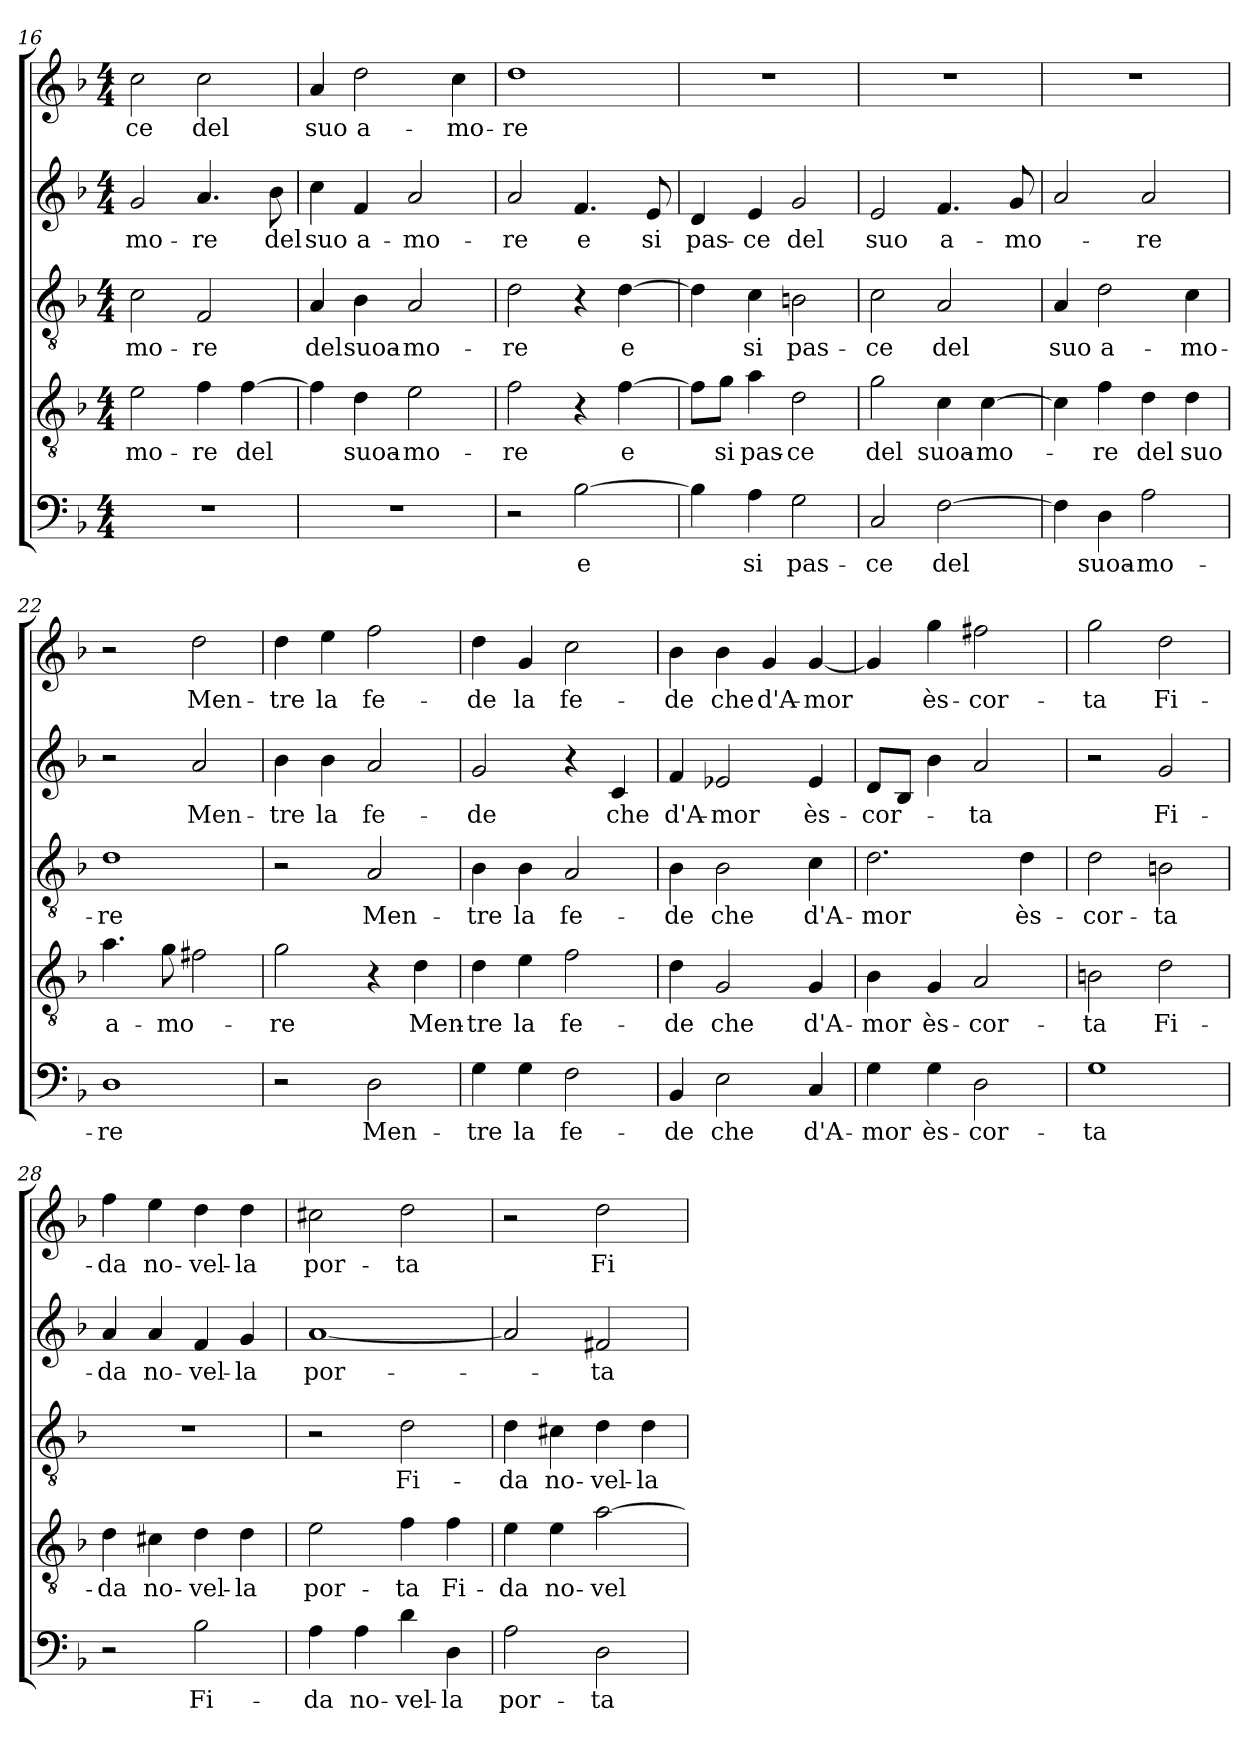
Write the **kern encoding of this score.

**kern	**text	**kern	**text	**kern	**text	**kern	**text	**kern	**text
*part5	*part5	*part4	*part4	*part3	*part3	*part2	*part2	*part1	*part1
*staff5	*staff5	*staff4	*staff4	*staff3	*staff3	*staff2	*staff2	*staff1	*staff1
*clefF4	*	*clefGv2	*	*clefGv2	*	*clefG2	*	*clefG2	*
*k[b-]	*	*k[b-]	*	*k[b-]	*	*k[b-]	*	*k[b-]	*
*M4/4	*	*M4/4	*	*M4/4	*	*M4/4	*	*M4/4	*
=16	=16	=16	=16	=16	=16	=16	=16	=16	=16
1r	.	2e\	mo-	2c\	mo-	2g/	mo-	2cc\	ce
.	.	4f\	re	2F/	re	4.a/	re	2cc\	del
.	.	[4f\	del	.	.	.	.	.	.
.	.	.	.	.	.	8b-\	del	.	.
=17	=17	=17	=17	=17	=17	=17	=17	=17	=17
1r	.	4f\]	.	4A/	del	4cc\	suo	4a/	suo
.	.	4d\	suoa-	4B-\	suoa-	4f/	a-	2dd\	a-
.	.	2e\	mo-	2A/	mo-	2a/	mo-	.	.
.	.	.	.	.	.	.	.	4cc\	mo-
=18	=18	=18	=18	=18	=18	=18	=18	=18	=18
2r	.	2f\	re	2d\	re	2a/	re	1dd\	re
[2B-\	e	4r	.	4r	.	4.f/	e	.	.
.	.	[4f\	e	[4d\	e	.	.	.	.
.	.	.	.	.	.	8e/	si	.	.
=19	=19	=19	=19	=19	=19	=19	=19	=19	=19
4B-\]	.	8f\L]	.	4d\]	.	4d/	pas-	1r	.
.	.	8g\J	si	.	.	.	.	.	.
4A\	si	4a\	pas-	4c\	si	4e/	ce	.	.
2G\	pas-	2d\	ce	2Bn\	pas-	2g/	del	.	.
=20	=20	=20	=20	=20	=20	=20	=20	=20	=20
2C/	ce	2g\	del	2c\	ce	2e/	suo	1r	.
[2F\	del	4c\	suoa-	2A/	del	4.f/	a-	.	.
.	.	[4c\	mo-	.	.	.	.	.	.
.	.	.	.	.	.	8g/	mo-	.	.
=21	=21	=21	=21	=21	=21	=21	=21	=21	=21
4F\]	.	4c\]	.	4A/	suo	2a/	.	1r	.
4D\	suoa-	4f\	re	2d\	a-	.	.	.	.
2A\	mo-	4d\	del	.	.	2a/	re	.	.
.	.	4d\	suo	4c\	mo-	.	.	.	.
=22	=22	=22	=22	=22	=22	=22	=22	=22	=22
1D\	re	4.a\	a-	1d\	re	2r	.	2r	.
.	.	8g\	mo-	.	.	.	.	.	.
.	.	2f#X\	.	.	.	2a/	Men-	2dd\	Men-
=23	=23	=23	=23	=23	=23	=23	=23	=23	=23
2r	.	2g\	re	2r	.	4b-\	tre	4dd\	tre
.	.	.	.	.	.	4b-\	la	4ee\	la
2D\	Men-	4r	.	2A/	Men-	2a/	fe-	2ff\	fe-
.	.	4d\	Men-	.	.	.	.	.	.
=24	=24	=24	=24	=24	=24	=24	=24	=24	=24
4G\	tre	4d\	tre	4B-\	tre	2g/	de	4dd\	de
4G\	la	4e\	la	4B-\	la	.	.	4g/	la
2F\	fe-	2f\	fe-	2A/	fe-	4r	.	2cc\	fe-
.	.	.	.	.	.	4c/	che	.	.
=25	=25	=25	=25	=25	=25	=25	=25	=25	=25
4BB-/	de	4d\	de	4B-\	de	4f/	d'A-	4b-\	de
2E\	che	2G/	che	2B-\	che	2e-X/	mor	4b-\	che
.	.	.	.	.	.	.	.	4g/	d'A-
4C/	d'A-	4G/	d'A-	4c\	d'A-	4e-/	ès-	[4g/	mor
=26	=26	=26	=26	=26	=26	=26	=26	=26	=26
4G\	mor	4B-\	mor	2.d\	mor	8d/L	cor-	4g/]	.
.	.	.	.	.	.	8B-/J	.	.	.
4G\	ès-	4G/	ès-	.	.	4b-\	.	4gg\	ès-
2D\	cor-	2A/	cor-	.	.	2a/	ta	2ff#X\	cor-
.	.	.	.	4d\	ès-	.	.	.	.
=27	=27	=27	=27	=27	=27	=27	=27	=27	=27
1G\	ta	2Bn\	ta	2d\	cor-	2r	.	2gg\	ta
.	.	2d\	Fi-	2Bn\	ta	2g/	Fi-	2dd\	Fi-
=28	=28	=28	=28	=28	=28	=28	=28	=28	=28
2r	.	4d\	da	1r	.	4a/	da	4ff\	da
.	.	4c#X\	no-	.	.	4a/	no-	4ee\	no-
2B-\	Fi-	4d\	vel-	.	.	4f/	vel-	4dd\	vel-
.	.	4d\	la	.	.	4g/	la	4dd\	la
=29	=29	=29	=29	=29	=29	=29	=29	=29	=29
4A\	da	2e\	por-	2r	.	[1a/	por-	2cc#X\	por-
4A\	no-	.	.	.	.	.	.	.	.
4d\	vel-	4f\	ta	2d\	Fi-	.	.	2dd\	ta
4D\	la	4f\	Fi-	.	.	.	.	.	.
=30	=30	=30	=30	=30	=30	=30	=30	=30	=30
2A\	por-	4e\	da	4d\	da	2a/]	.	2r	.
.	.	4e\	no-	4c#X\	no-	.	.	.	.
2D\	ta	[2a\	vel-	4d\	vel-	2f#X/	ta	2dd\	Fi-
.	.	.	.	4d\	la	.	.	.	.
=	=	=	=	=	=	=	=	=	=
*-	*-	*-	*-	*-	*-	*-	*-	*-	*-
